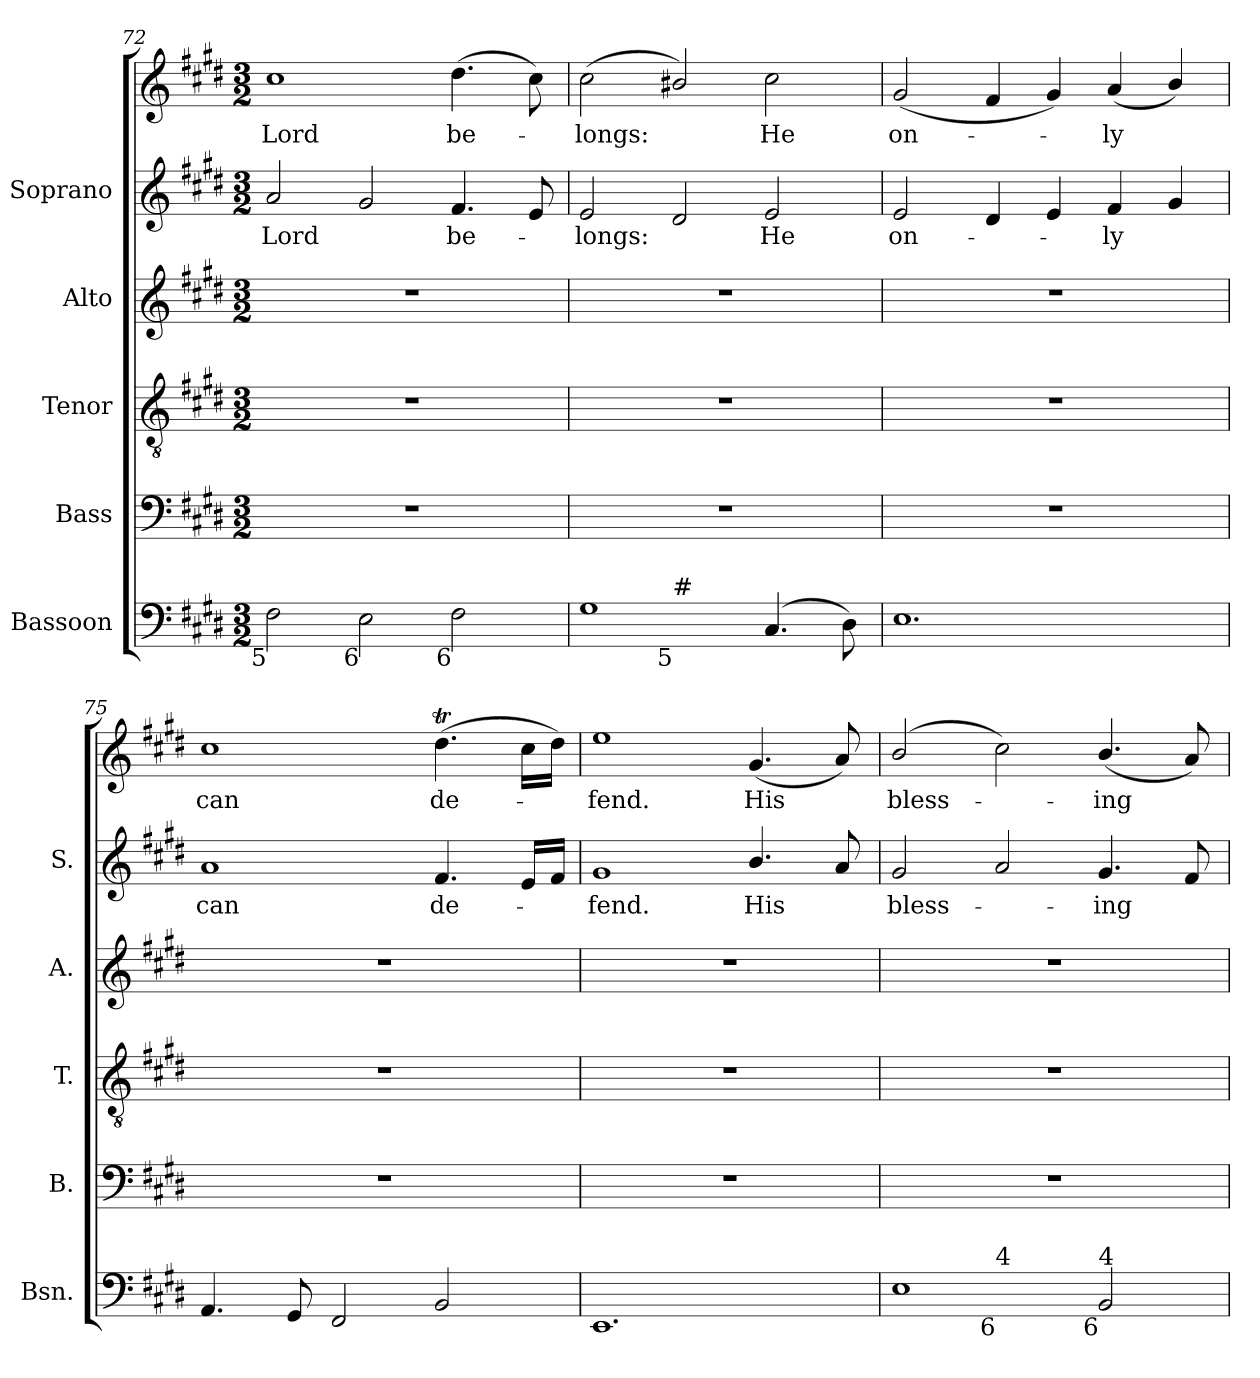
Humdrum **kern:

**kern	**kern	**kern	**kern	**kern	**text	**kern	**text
*part5	*part4	*part3	*part2	*part1	*part1	*part1	*part1
*staff6	*staff5	*staff4	*staff3	*staff2	*staff2	*staff1	*staff1
*I"Bassoon	*I"Bass	*I"Tenor	*I"Alto	*I"Soprano	*	*	*
*I'Bsn.	*I'B.	*I'T.	*I'A.	*I'S.	*	*	*
*clefF4	*clefF4	*clefGv2	*clefG2	*clefG2	*	*clefG2	*
*	*	*ITrd7c12	*	*	*	*	*
*k[f#c#g#d#]	*k[f#c#g#d#]	*k[f#c#g#d#]	*k[f#c#g#d#]	*k[f#c#g#d#]	*	*k[f#c#g#d#]	*
*E:	*E:	*E:	*E:	*E:	*	*E:	*
*M3/2	*M3/2	*M3/2	*M3/2	*M3/2	*	*M3/2	*
=72	=72	=72	=72	=72	=72	=72	=72
!	!LO:N:vis=1	!LO:N:vis=1	!LO:N:vis=1	!	!	!	!
!	!	!	!	!	!LO:LY:b:color=#000000	!	!
!LO:TX:b:rj:t=5	!	!	!	!	!	!	!
!	!	!	!	!	!	!	!LO:LY:b:color=#000000
2F#i\	1.r	1.r	1.r	2ai/	Lord	1cc#i	Lord
!LO:TX:b:rj:t=6	!	!	!	!	!	!	!
2Ei\	.	.	.	2g#i/	.	.	.
!	!	!	!	!	!LO:LY:b:color=#000000	!	!
!LO:TX:b:rj:t=6	!	!	!	!	!	!	!
!	!	!	!	!	!	!	!LO:LY:b:color=#000000
2F#i\	.	.	.	4.f#i/	be-	(4.dd#i\	be-
.	.	.	.	8ei/	.	8cc#i\)	.
=73	=73	=73	=73	=73	=73	=73	=73
!	!LO:N:vis=1	!LO:N:vis=1	!LO:N:vis=1	!	!	!	!
!	!	!	!	!	!LO:LY:b:color=#000000	!	!
!LO:TX:b:rj:t=6	!	!	!	!	!	!	!
!LO:TX:t=4	!	!	!	!	!	!	!
!	!	!	!	!	!	!	!LO:LY:b:color=#000000
*^	*	*	*	*	*	*	*
1G#i	2ryy	1.r	1.r	1.r	2ei/	-longs:	(2cc#i\	-longs:
!	!LO:TX:b:rj:t=5	!	!	!	!	!	!	!
!	!LO:TX:t=#	!	!	!	!	!	!	!
.	1ryy	.	.	.	2d#i/	.	2b#Xi/)	.
!	!	!	!	!	!	!LO:LY:b:color=#000000	!	!
!	!	!	!	!	!	!	!	!LO:LY:b:color=#000000
(4.C#i/	.	.	.	.	2ei/	He	2cc#i\	He
8D#i\)	.	.	.	.	.	.	.	.
=74	=74	=74	=74	=74	=74	=74	=74	=74
!	!	!LO:N:vis=1	!LO:N:vis=1	!LO:N:vis=1	!	!	!	!
*v	*v	*	*	*	*	*	*	*
*^	*	*	*	*	*	*	*
!	!	!	!	!	!	!LO:LY:b:color=#000000	!	!
*v	*v	*	*	*	*	*	*	*
*^	*	*	*	*	*	*	*
!	!	!	!	!	!	!	!	!LO:LY:b:color=#000000
*v	*v	*	*	*	*	*	*	*
1.Ei	1.r	1.r	1.r	2ei/	on-	(2g#i/	on-
.	.	.	.	4d#i/	.	4f#i/	.
.	.	.	.	4ei/	.	4g#i/)	.
!	!	!	!	!	!LO:LY:b:color=#000000	!	!
!	!	!	!	!	!	!	!LO:LY:b:color=#000000
.	.	.	.	4f#i/	-ly	(4ai/	-ly
.	.	.	.	4g#i/	.	4bi/)	.
!!LO:LB:g=z
=75	=75	=75	=75	=75	=75	=75	=75
!	!LO:N:vis=1	!LO:N:vis=1	!LO:N:vis=1	!	!	!	!
!	!	!	!	!	!LO:LY:b:color=#000000	!	!
!	!	!	!	!	!	!	!LO:LY:b:color=#000000
4.AAi/	1.r	1.r	1.r	1ai	can	1cc#i	can
8GG#i/	.	.	.	.	.	.	.
2FF#i/	.	.	.	.	.	.	.
!	!	!	!	!	!LO:LY:b:color=#000000	!	!
!	!	!	!	!	!	!	!LO:LY:b:color=#000000
2BBi/	.	.	.	4.f#i/	de-	(4.dd#ti\	de-
.	.	.	.	16ei/LL	.	16cc#i\LL	.
.	.	.	.	16f#i/JJ	.	16dd#i\JJ)	.
=76	=76	=76	=76	=76	=76	=76	=76
!	!LO:N:vis=1	!LO:N:vis=1	!LO:N:vis=1	!	!	!	!
!	!	!	!	!	!LO:LY:b:color=#000000	!	!
!	!	!	!	!	!	!	!LO:LY:b:color=#000000
1.EEi	1.r	1.r	1.r	1g#i	-fend.	1eei	-fend.
!	!	!	!	!	!LO:LY:b:color=#000000	!	!
!	!	!	!	!	!	!	!LO:LY:b:color=#000000
.	.	.	.	4.bi/	His	(4.g#i/	His
.	.	.	.	8ai/	.	8ai/)	.
=77	=77	=77	=77	=77	=77	=77	=77
!	!LO:N:vis=1	!LO:N:vis=1	!LO:N:vis=1	!	!	!	!
!	!	!	!	!	!LO:LY:b:color=#000000	!	!
!LO:TX:b:rj:t=5	!	!	!	!	!	!	!
!LO:TX:t=3	!	!	!	!	!	!	!
!	!	!	!	!	!	!	!LO:LY:b:color=#000000
*^	*	*	*	*	*	*	*
1Ei	2ryy	1.r	1.r	1.r	2g#i/	bless-	(2bi/	bless-
!	!LO:TX:b:rj:t=6	!	!	!	!	!	!	!
!	!LO:TX:t=4	!	!	!	!	!	!	!
.	1ryy	.	.	.	2ai/	.	2cc#i\)	.
!	!	!	!	!	!	!LO:LY:b:color=#000000	!	!
!LO:TX:b:rj:t=6	!	!	!	!	!	!	!	!
!LO:TX:t=4	!	!	!	!	!	!	!	!
!	!	!	!	!	!	!	!	!LO:LY:b:color=#000000
2BBi/	.	.	.	.	4.g#i/	-ing	(4.bi/	-ing
.	.	.	.	.	8f#i/	.	8ai/)	.
*v	*v	*	*	*	*	*	*	*
=	=	=	=	=	=	=	=
*-	*-	*-	*-	*-	*-	*-	*-
